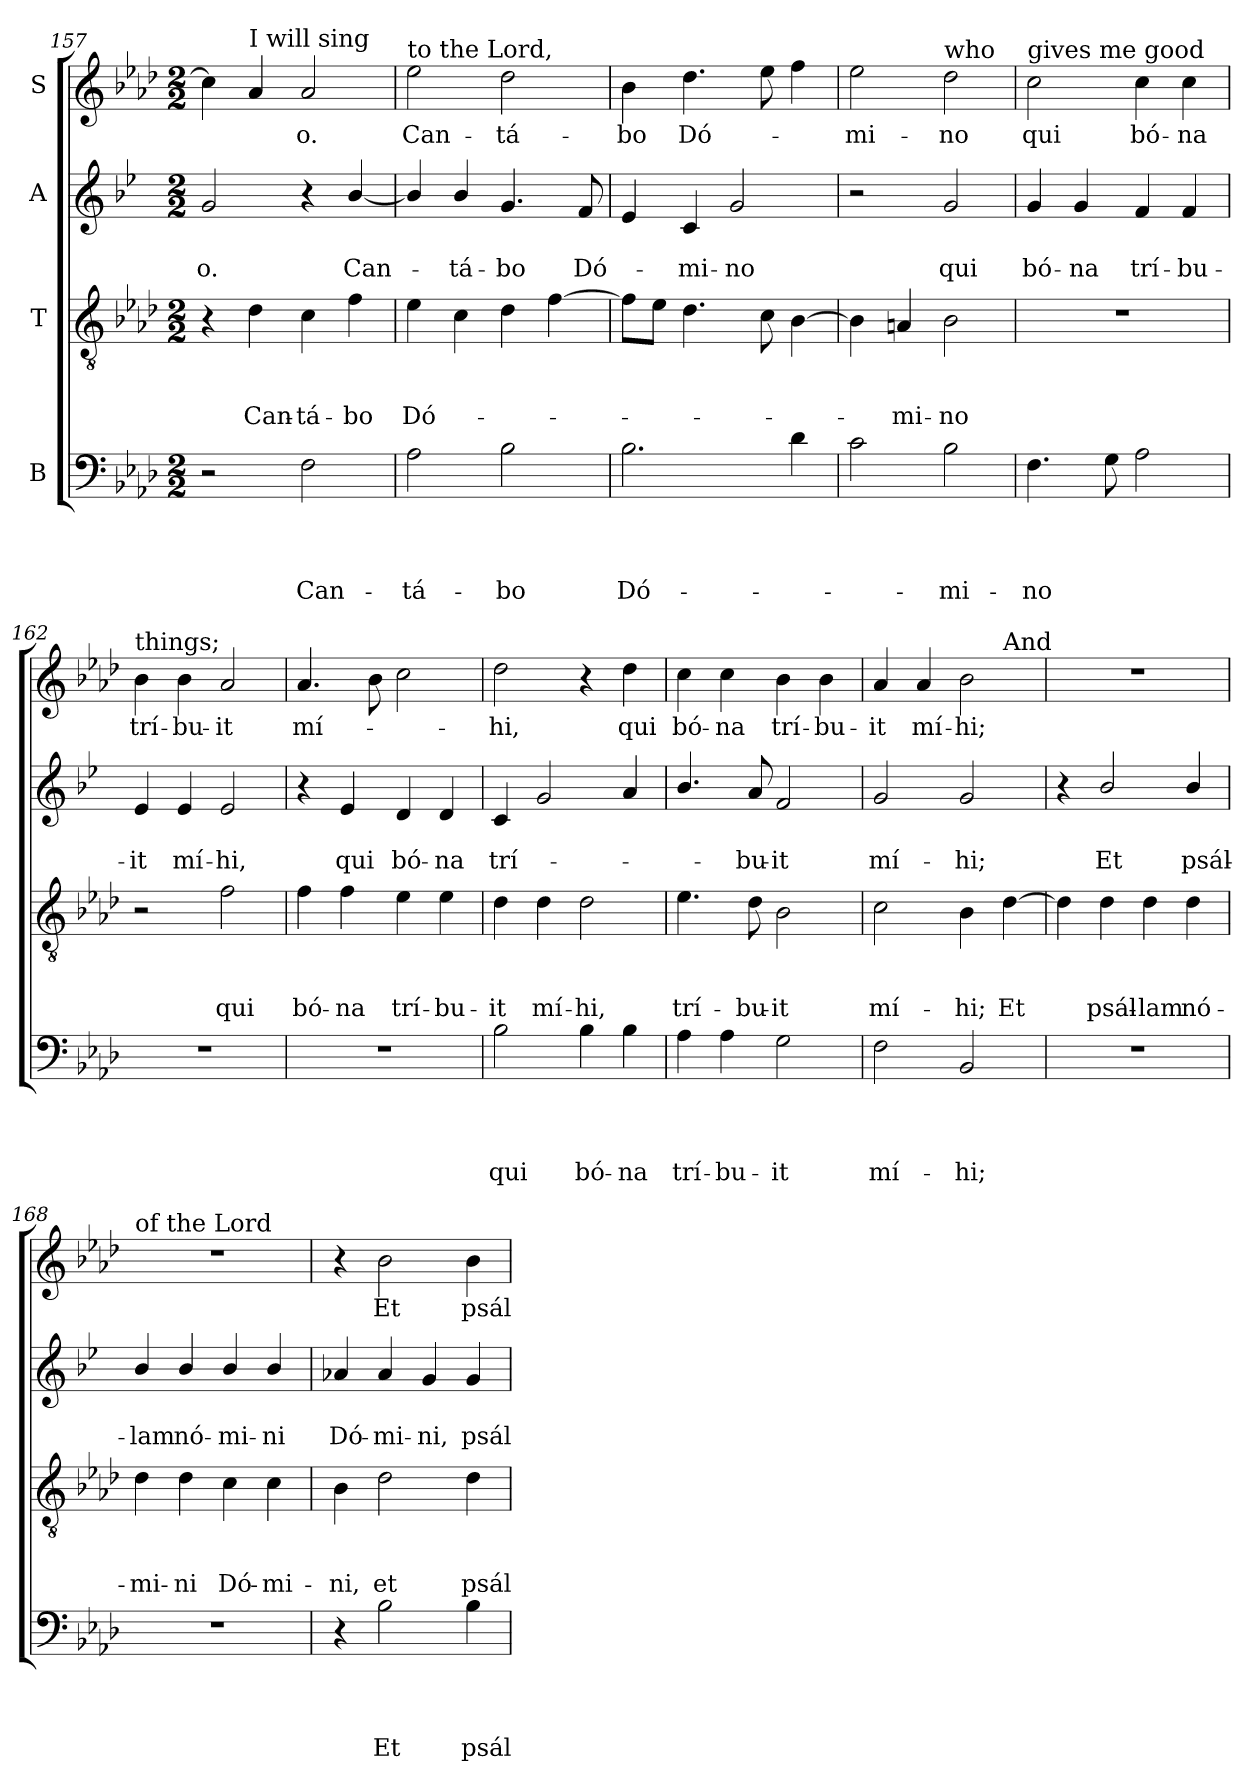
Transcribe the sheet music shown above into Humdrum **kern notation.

**kern	**text	**text	**text	**text	**kern	**text	**text	**text	**kern	**text	**text	**kern	**text
*part4	*part4	*part4	*part4	*part4	*part3	*part3	*part3	*part3	*part2	*part2	*part2	*part1	*part1
*staff4	*staff4	*staff4	*staff4	*staff4	*staff3	*staff3	*staff3	*staff3	*staff2	*staff2	*staff2	*staff1	*staff1
*I"B	*	*	*	*	*I"T	*	*	*	*I"A	*	*	*I"S	*
*clefF4	*	*	*	*	*clefGv2	*	*	*	*clefG2	*	*	*clefG2	*
*	*	*	*	*	*	*	*	*	*ITrd1c2	*	*	*	*
*k[b-e-a-d-]	*	*	*	*	*k[b-e-a-d-]	*	*	*	*k[b-e-a-d-]	*	*	*k[b-e-a-d-]	*
*A-:	*	*	*	*	*A-:	*	*	*	*A-:	*	*	*A-:	*
*M2/2	*	*	*	*	*M2/2	*	*	*	*M2/2	*	*	*M2/2	*
=157	=157	=157	=157	=157	=157	=157	=157	=157	=157	=157	=157	=157	=157
!	!	!	!	!	!	!	!	!	!	!	!LO:LY:b	!	!
2r	.	.	.	.	4r	.	.	.	2f/	.	-o.	4cc\]	.
!	!	!	!	!	!	!	!	!	!	!	!	!LO:TX:a:t=I will sing	!
!	!	!	!	!	!	!	!	!LO:LY:b	!	!	!	!	!
.	.	.	.	.	4d-\	.	.	Can-	.	.	.	4a-/	.
!	!	!	!	!LO:LY:b	!	!	!	!LO:LY:b	!	!	!	!	!LO:LY:b
2F\	.	.	.	Can-	4c\	.	.	-tá-	4r	.	.	2a-/	-o.
!	!	!	!	!	!	!	!	!LO:LY:b	!	!	!LO:LY:b	!	!
.	.	.	.	.	4f\	.	.	-bo	[4a-/	.	Can-	.	.
=158	=158	=158	=158	=158	=158	=158	=158	=158	=158	=158	=158	=158	=158
!	!	!	!	!	!	!	!	!	!	!	!	!LO:TX:a:t=to the Lord,	!
!	!	!	!	!LO:LY:b	!	!	!	!LO:LY:b	!	!	!	!	!LO:LY:b
2A-\	.	.	.	-tá-	4e-\	.	.	Dó-	4a-/]	.	.	2ee-\	Can-
!	!	!	!	!	!	!	!	!	!	!	!LO:LY:b	!	!
.	.	.	.	.	4c\	.	.	.	4a-/	.	-tá-	.	.
!	!	!	!	!LO:LY:b	!	!	!	!	!	!	!LO:LY:b	!	!LO:LY:b
2B-\	.	.	.	-bo	4d-\	.	.	.	4.f/	.	-bo	2dd-\	-tá-
.	.	.	.	.	[4f\	.	.	.	.	.	.	.	.
!	!	!	!	!	!	!	!	!	!	!	!LO:LY:b	!	!
.	.	.	.	.	.	.	.	.	8e-/	.	Dó-	.	.
=159	=159	=159	=159	=159	=159	=159	=159	=159	=159	=159	=159	=159	=159
!	!	!	!	!LO:LY:b	!	!	!	!	!	!	!	!	!LO:LY:b
2.B-\	.	.	.	Dó-	8f\L]	.	.	.	4d-/	.	.	4b-\	-bo
.	.	.	.	.	8e-\J	.	.	.	.	.	.	.	.
!	!	!	!	!	!	!	!	!	!	!	!LO:LY:b	!	!LO:LY:b
.	.	.	.	.	4.d-\	.	.	.	4B-/	.	-mi-	4.dd-\	Dó-
!	!	!	!	!	!	!	!	!	!	!	!LO:LY:b	!	!
.	.	.	.	.	.	.	.	.	2f/	.	-no	.	.
.	.	.	.	.	8c\	.	.	.	.	.	.	8ee-\	.
4d-\	.	.	.	.	[4B-\	.	.	.	.	.	.	4ff\	.
=160	=160	=160	=160	=160	=160	=160	=160	=160	=160	=160	=160	=160	=160
!	!	!	!	!	!	!	!	!	!	!	!	!	!LO:LY:b
2c\	.	.	.	.	4B-\]	.	.	.	2r	.	.	2ee-\	-mi-
!	!	!	!	!	!	!	!	!LO:LY:b	!	!	!	!	!
.	.	.	.	.	4A/	.	.	-mi-	.	.	.	.	.
!	!	!	!	!	!	!	!	!	!	!	!	!LO:TX:a:t=who	!
!	!	!	!	!LO:LY:b	!	!	!	!LO:LY:b	!	!	!LO:LY:b	!	!LO:LY:b
2B-\	.	.	.	-mi-	2B-\	.	.	-no	2f/	.	qui	2dd-\	-no
!!LO:LB:g=z
=161	=161	=161	=161	=161	=161	=161	=161	=161	=161	=161	=161	=161	=161
!	!	!	!	!	!	!	!	!	!	!	!	!LO:TX:a:t=gives me good	!
!	!	!	!	!LO:LY:b	!	!	!	!	!	!	!LO:LY:b	!	!LO:LY:b
4.F\	.	.	.	-no	1r	.	.	.	4f/	.	bó-	2cc\	qui
!	!	!	!	!	!	!	!	!	!	!	!LO:LY:b	!	!
.	.	.	.	.	.	.	.	.	4f/	.	-na	.	.
8G\	.	.	.	.	.	.	.	.	.	.	.	.	.
!	!	!	!	!	!	!	!	!	!	!	!LO:LY:b	!	!LO:LY:b
2A-\	.	.	.	.	.	.	.	.	4e-/	.	trí-	4cc\	bó-
!	!	!	!	!	!	!	!	!	!	!	!LO:LY:b	!	!LO:LY:b
.	.	.	.	.	.	.	.	.	4e-/	.	-bu-	4cc\	-na
=162	=162	=162	=162	=162	=162	=162	=162	=162	=162	=162	=162	=162	=162
!	!	!	!	!	!	!	!	!	!	!	!	!LO:TX:a:t=things;	!
!	!	!	!	!	!	!	!	!	!	!	!LO:LY:b	!	!LO:LY:b
1r	.	.	.	.	2r	.	.	.	4d-/	.	-it	4b-\	trí-
!	!	!	!	!	!	!	!	!	!	!	!LO:LY:b	!	!LO:LY:b
.	.	.	.	.	.	.	.	.	4d-/	.	mí-	4b-\	-bu-
!	!	!	!	!	!	!	!	!LO:LY:b	!	!	!LO:LY:b	!	!LO:LY:b
.	.	.	.	.	2f\	.	.	qui	2d-/	.	-hi,	2a-/	-it
=163	=163	=163	=163	=163	=163	=163	=163	=163	=163	=163	=163	=163	=163
!	!	!	!	!	!	!	!	!LO:LY:b	!	!	!	!	!LO:LY:b
1r	.	.	.	.	4f\	.	.	bó-	4r	.	.	4.a-/	mí-
!	!	!	!	!	!	!	!	!LO:LY:b	!	!	!LO:LY:b	!	!
.	.	.	.	.	4f\	.	.	-na	4d-/	.	qui	.	.
.	.	.	.	.	.	.	.	.	.	.	.	8b-\	.
!	!	!	!	!	!	!	!	!LO:LY:b	!	!	!LO:LY:b	!	!
.	.	.	.	.	4e-\	.	.	trí-	4c/	.	bó-	2cc\	.
!	!	!	!	!	!	!	!	!LO:LY:b	!	!	!LO:LY:b	!	!
.	.	.	.	.	4e-\	.	.	-bu-	4c/	.	-na	.	.
=164	=164	=164	=164	=164	=164	=164	=164	=164	=164	=164	=164	=164	=164
!	!	!	!	!LO:LY:b	!	!	!	!LO:LY:b	!	!	!LO:LY:b	!	!LO:LY:b
2B-\	.	.	.	qui	4d-\	.	.	-it	4B-/	.	trí-	2dd-\	-hi,
!	!	!	!	!	!	!	!	!LO:LY:b	!	!	!	!	!
.	.	.	.	.	4d-\	.	.	mí-	2f/	.	.	.	.
!	!	!	!	!LO:LY:b	!	!	!	!LO:LY:b	!	!	!	!	!
4B-\	.	.	.	bó-	2d-\	.	.	-hi,	.	.	.	4r	.
!	!	!	!	!LO:LY:b	!	!	!	!	!	!	!	!	!LO:LY:b
4B-\	.	.	.	-na	.	.	.	.	4g/	.	.	4dd-\	qui
=165	=165	=165	=165	=165	=165	=165	=165	=165	=165	=165	=165	=165	=165
!	!	!	!	!LO:LY:b	!	!	!	!LO:LY:b	!	!	!	!	!LO:LY:b
4A-\	.	.	.	trí-	4.e-\	.	.	trí-	4.a-/	.	.	4cc\	bó-
!	!	!	!	!LO:LY:b	!	!	!	!	!	!	!	!	!LO:LY:b
4A-\	.	.	.	-bu-	.	.	.	.	.	.	.	4cc\	-na
!	!	!	!	!	!	!	!	!LO:LY:b	!	!	!LO:LY:b	!	!
.	.	.	.	.	8d-\	.	.	-bu-	8g/	.	-bu-	.	.
!	!	!	!	!LO:LY:b	!	!	!	!LO:LY:b	!	!	!LO:LY:b	!	!LO:LY:b
2G\	.	.	.	-it	2B-\	.	.	-it	2e-/	.	-it	4b-\	trí-
!	!	!	!	!	!	!	!	!	!	!	!	!	!LO:LY:b
.	.	.	.	.	.	.	.	.	.	.	.	4b-\	-bu-
=166	=166	=166	=166	=166	=166	=166	=166	=166	=166	=166	=166	=166	=166
!	!	!	!	!LO:LY:b	!	!	!	!LO:LY:b	!	!	!LO:LY:b	!	!LO:LY:b
*	*	*	*	*	*	*	*	*	*	*	*	*^	*
2F\	.	.	.	mí-	2c\	.	.	mí-	2f/	.	mí-	4a-/	2.ryy	-it
!	!	!	!	!	!	!	!	!	!	!	!	!	!	!LO:LY:b
.	.	.	.	.	.	.	.	.	.	.	.	4a-/	.	mí-
!	!	!	!	!LO:LY:b	!	!	!	!LO:LY:b	!	!	!LO:LY:b	!	!	!LO:LY:b
2BB-/	.	.	.	-hi;	4B-\	.	.	-hi;	2f/	.	-hi;	2b-\	.	-hi;
!	!	!	!	!	!	!	!	!	!	!	!	!	!LO:TX:a:t=And	!
!	!	!	!	!	!	!	!	!LO:LY:b	!	!	!	!	!	!
.	.	.	.	.	[4d-\	.	.	Et	.	.	.	.	4ryy	.
!!LO:PB:g=z
=167	=167	=167	=167	=167	=167	=167	=167	=167	=167	=167	=167	=167	=167	=167
!	!	!	!	!	!	!	!	!	!	!	!	!LO:TX:a:t=intone the name	!	!
*	*	*	*	*	*	*	*	*	*	*	*	*v	*v	*
1r	.	.	.	.	4d-\]	.	.	.	4r	.	.	1r	.
!	!	!	!	!	!	!	!	!LO:LY:b	!	!	!LO:LY:b	!	!
.	.	.	.	.	4d-\	.	.	psál-	2a-/	.	Et	.	.
!	!	!	!	!	!	!	!	!LO:LY:b	!	!	!	!	!
.	.	.	.	.	4d-\	.	.	-lam	.	.	.	.	.
!	!	!	!	!	!	!	!	!LO:LY:b	!	!	!LO:LY:b	!	!
.	.	.	.	.	4d-\	.	.	nó-	4a-/	.	psál-	.	.
=168	=168	=168	=168	=168	=168	=168	=168	=168	=168	=168	=168	=168	=168
!	!	!	!	!	!	!	!	!	!	!	!	!LO:TX:a:t=of the Lord	!
!	!	!	!	!	!	!	!	!LO:LY:b	!	!	!LO:LY:b	!	!
1r	.	.	.	.	4d-\	.	.	-mi-	4a-/	.	-lam	1r	.
!	!	!	!	!	!	!	!	!LO:LY:b	!	!	!LO:LY:b	!	!
.	.	.	.	.	4d-\	.	.	-ni	4a-/	.	nó-	.	.
!	!	!	!	!	!	!	!	!LO:LY:b	!	!	!LO:LY:b	!	!
.	.	.	.	.	4c\	.	.	Dó-	4a-/	.	-mi-	.	.
!	!	!	!	!	!	!	!	!LO:LY:b	!	!	!LO:LY:b	!	!
.	.	.	.	.	4c\	.	.	-mi-	4a-/	.	-ni	.	.
=169	=169	=169	=169	=169	=169	=169	=169	=169	=169	=169	=169	=169	=169
!	!	!	!	!	!	!	!	!LO:LY:b	!	!	!LO:LY:b	!	!
4r	.	.	.	.	4B-\	.	.	-ni,	4g-/	.	Dó-	4r	.
!	!	!	!	!LO:LY:b	!	!	!	!LO:LY:b	!	!	!LO:LY:b	!	!LO:LY:b
2B-\	.	.	.	Et	2d-\	.	.	et	4g-/	.	-mi-	2b-\	Et
!	!	!	!	!	!	!	!	!	!	!	!LO:LY:b	!	!
.	.	.	.	.	.	.	.	.	4f/	.	-ni,	.	.
!	!	!	!	!LO:LY:b	!	!	!	!LO:LY:b	!	!	!LO:LY:b	!	!LO:LY:b
4B-\	.	.	.	psál-	4d-\	.	.	psál-	4f/	.	psál-	4b-\	psál-
=	=	=	=	=	=	=	=	=	=	=	=	=	=
*-	*-	*-	*-	*-	*-	*-	*-	*-	*-	*-	*-	*-	*-
